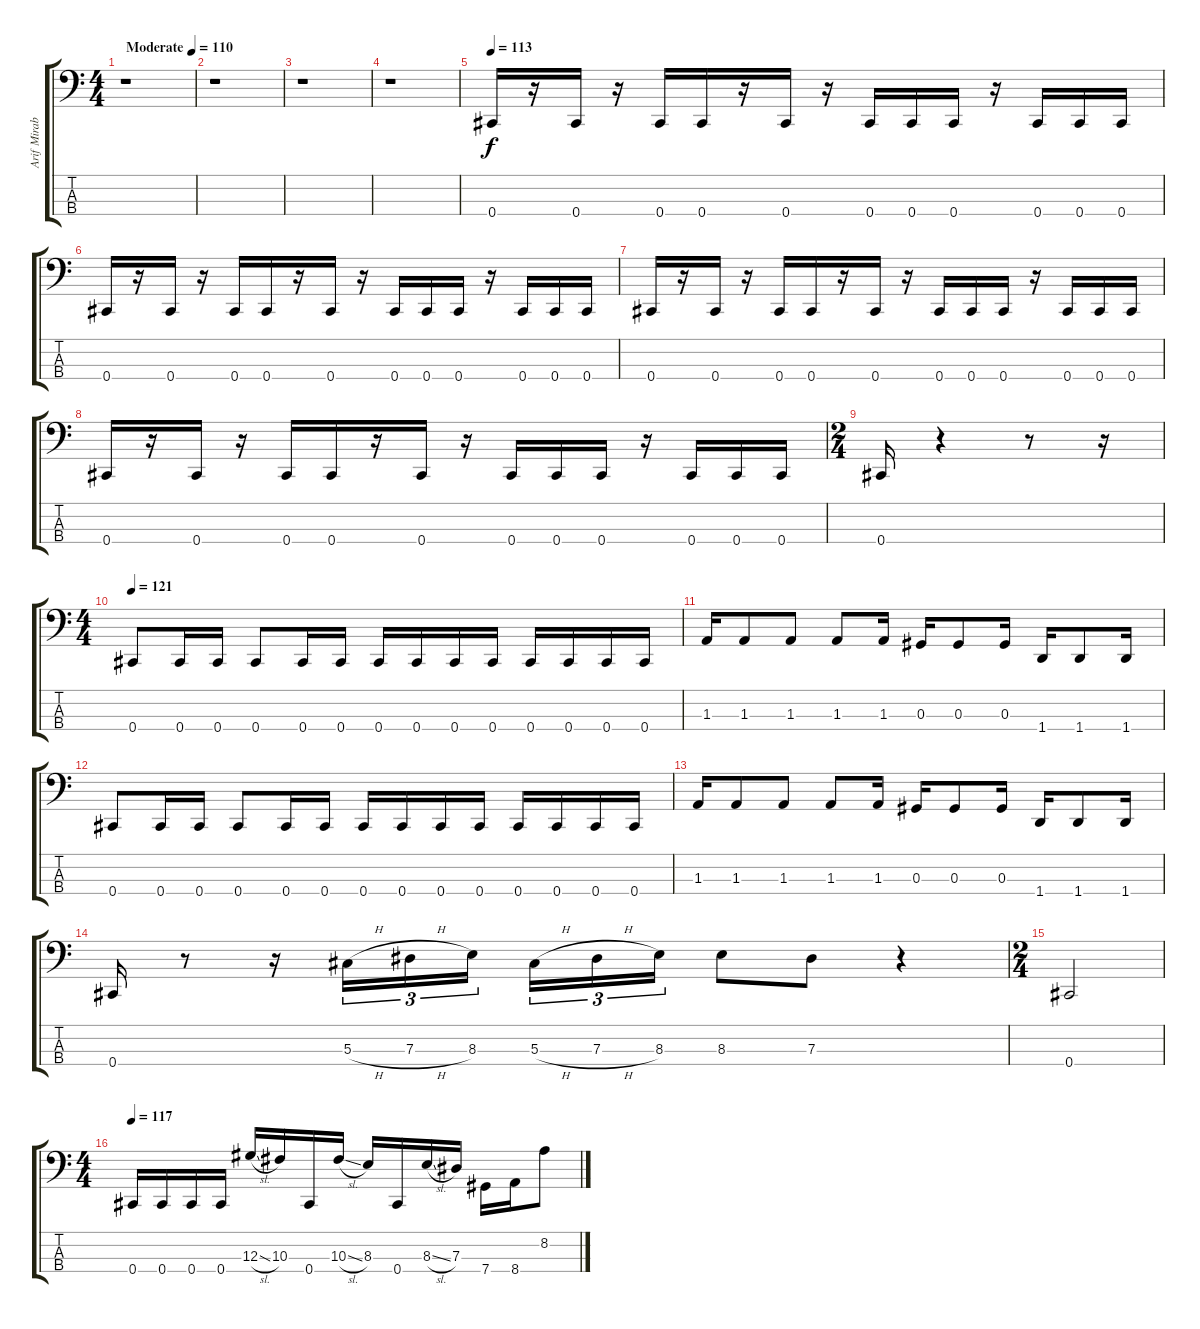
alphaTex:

\track ("Arif Mirabdolbaghi" "Arif Mirab") {instrument electricbassfinger}
\staff {score tabs}
\tuning (Gb2 Db2 Ab1 Db1) {hide}
\ts (4 4)
\tempo (110 "Moderate")
\clef f4
\ks c
r.1{dy f instrument electricbassfinger} |
r.1 |
r.1 |
r.1 |
\tempo 113
0.4.16 r.16 0.4.16 r.16 0.4.16 0.4.16 r.16 0.4.16 r.16 0.4.16 0.4.16 0.4.16 r.16 0.4.16 0.4.16 0.4.16 |
0.4.16 r.16 0.4.16 r.16 0.4.16 0.4.16 r.16 0.4.16 r.16 0.4.16 0.4.16 0.4.16 r.16 0.4.16 0.4.16 0.4.16 |
0.4.16 r.16 0.4.16 r.16 0.4.16 0.4.16 r.16 0.4.16 r.16 0.4.16 0.4.16 0.4.16 r.16 0.4.16 0.4.16 0.4.16 |
0.4.16 r.16 0.4.16 r.16 0.4.16 0.4.16 r.16 0.4.16 r.16 0.4.16 0.4.16 0.4.16 r.16 0.4.16 0.4.16 0.4.16 |
\ts (2 4)
0.4.16 r.4 r.8 r.16 |
\ts (4 4)
\tempo 121
0.4.8 0.4.16 0.4.16 0.4.8 0.4.16 0.4.16 0.4.16 0.4.16 0.4.16 0.4.16 0.4.16 0.4.16 0.4.16 0.4.16 |
1.3.16 1.3.8 1.3.8 1.3.8 1.3.16 0.3.16 0.3.8 0.3.16 1.4.16 1.4.8 1.4.16 |
0.4.8 0.4.16 0.4.16 0.4.8 0.4.16 0.4.16 0.4.16 0.4.16 0.4.16 0.4.16 0.4.16 0.4.16 0.4.16 0.4.16 |
1.3.16 1.3.8 1.3.8 1.3.8 1.3.16 0.3.16 0.3.8 0.3.16 1.4.16 1.4.8 1.4.16 |
0.4.16 r.8 r.16 5.3{h}.16{tu (3 2)} 7.3{h}.16{tu (3 2)} 8.3.16{tu (3 2) beam splitsecondary} 5.3{h}.16{tu (3 2)} 7.3{h}.16{tu (3 2)} 8.3.16{tu (3 2)} 8.3.8 7.3.8 r.4 |
\ts (2 4)
0.4.2 |
\ts (4 4)
\tempo 117
0.4.16 0.4.16 0.4.16 0.4.16 12.3{sl}.16 10.3.16 0.4.16 10.3{sl}.16 8.3.16 0.4.16 8.3{sl}.16 7.3.16 7.4.16 8.4.16 8.2.8
